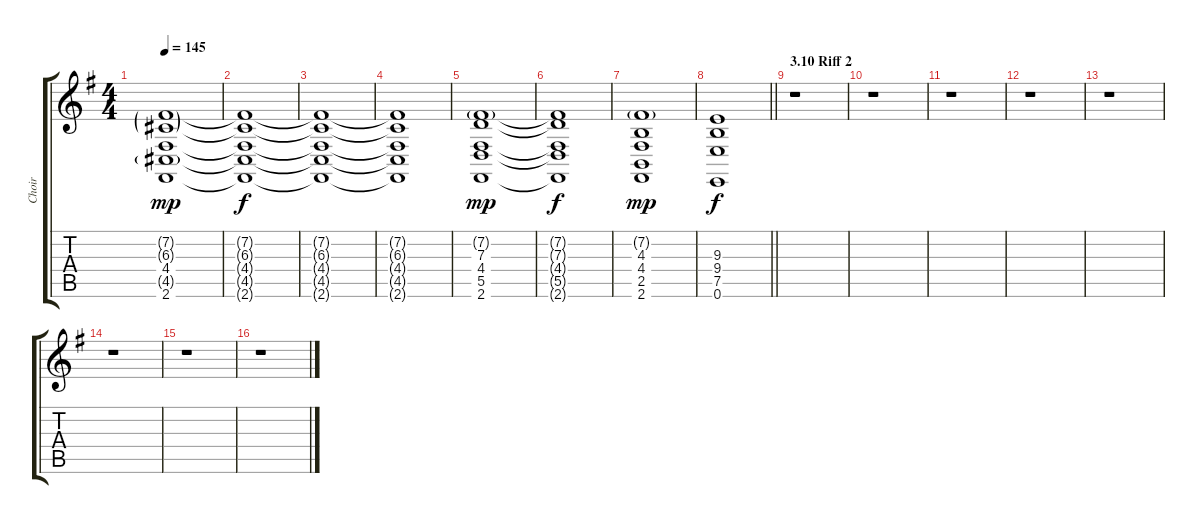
\track ("Choir" "Choir") {instrument choiraahs}
\staff {score tabs}
\tuning (E4 B3 G3 D3 A2 E2) {hide}
\ts (4 4)
\tempo 145
\clef g2
\ks eminor
(7.2{g} 6.3{g} 4.4 4.5{g} 2.6).1{dy mp} |
(7.2{t} 6.3{t} 4.4{t} 4.5{t} 2.6{t}).1{dy f} |
(7.2{t} 6.3{t} 4.4{t} 4.5{t} 2.6{t}).1 |
(7.2{t} 6.3{t} 4.4{t} 4.5{t} 2.6{t}).1 |
(7.2{g} 7.3 4.4 5.5 2.6).1{dy mp} |
(7.2{t} 7.3{t} 4.4{t} 5.5{t} 2.6{t}).1{dy f} |
(7.2{g} 4.3 4.4 2.5 2.6).1{dy mp} |
\barLineRight lightlight
(9.3 9.4 7.5 0.6).1{dy f} |
\section ("" "3.10 Riff 2")
r.1 |
r.1 |
r.1 |
r.1 |
r.1 |
r.1 |
r.1 |
r.1
